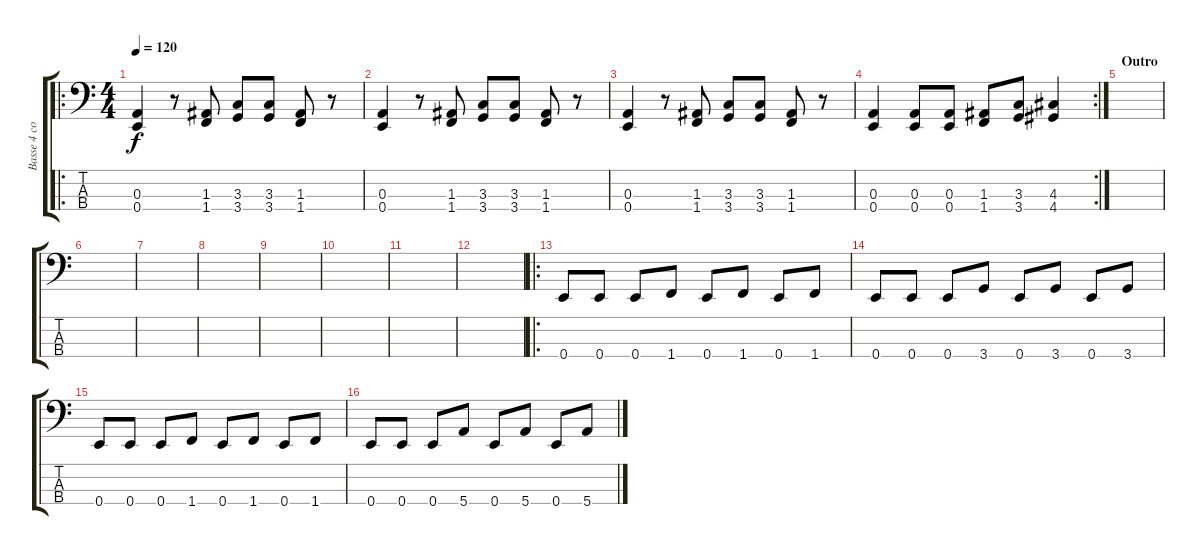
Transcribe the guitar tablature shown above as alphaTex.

\track ("Basse 4 cordes E2" "Basse 4 co") {instrument electricbasspick}
\staff {score tabs}
\tuning (G2 D2 A1 E1) {hide}
\ro
\ts (4 4)
\tempo 120
\clef f4
\ks c
(0.3 0.4).4{dy f} r.8 (1.3 1.4).8 (3.3 3.4).8 (3.3 3.4).8 (1.3 1.4).8 r.8 |
(0.3 0.4).4 r.8 (1.3 1.4).8 (3.3 3.4).8 (3.3 3.4).8 (1.3 1.4).8 r.8 |
(0.3 0.4).4 r.8 (1.3 1.4).8 (3.3 3.4).8 (3.3 3.4).8 (1.3 1.4).8 r.8 |
\rc 2
(0.3 0.4).4 (0.3 0.4).8 (0.3 0.4).8 (1.3 1.4).8 (3.3 3.4).8 (4.3 4.4).4 |
\section ("" "Outro")
|
|
|
|
|
|
|
|
\ro
0.4.8 0.4.8 0.4.8 1.4.8 0.4.8 1.4.8 0.4.8 1.4.8 |
0.4.8 0.4.8 0.4.8 3.4.8 0.4.8 3.4.8 0.4.8 3.4.8 |
0.4.8 0.4.8 0.4.8 1.4.8 0.4.8 1.4.8 0.4.8 1.4.8 |
0.4.8 0.4.8 0.4.8 5.4.8 0.4.8 5.4.8 0.4.8 5.4.8
